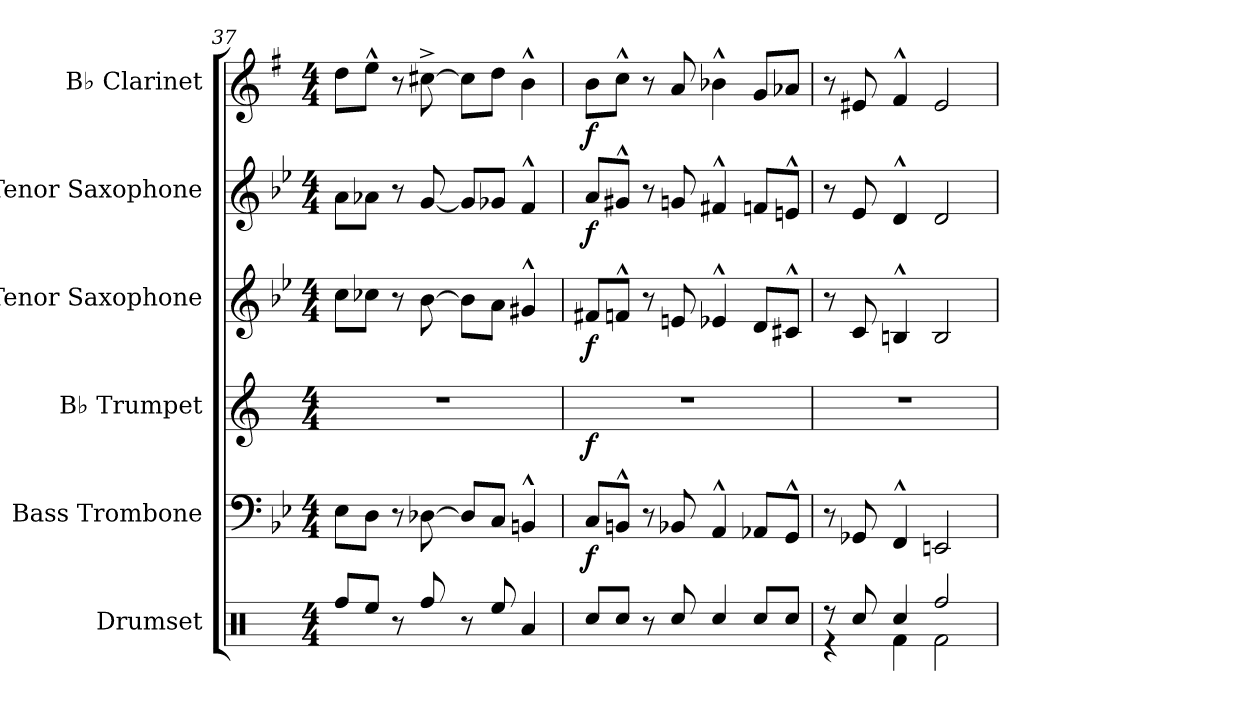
**kern	**kern	**dynam	**kern	**dynam	**kern	**dynam	**kern	**dynam	**kern	**dynam
*part6	*part5	*part5	*part4	*part4	*part3	*part3	*part2	*part2	*part1	*part1
*staff6	*staff5	*staff5	*staff4	*staff4	*staff3	*staff3	*staff2	*staff2	*staff1	*staff1
*I"Drumset	*I"Bass Trombone	*	*I"B♭ Trumpet	*	*I"Tenor Saxophone	*	*I"Tenor Saxophone	*	*I"B♭ Clarinet	*
*I'D. Set	*I'B. Tbn.	*	*I'B♭ Tpt.	*	*I'T. Sax.	*	*I'T. Sax.	*	*I'B♭ Cl.	*
!!LO:PB:g=z
*clefX	*clefF4	*	*clefG2	*	*clefG2	*	*clefG2	*	*clefG2	*
*	*	*	*ITrd1c2	*	*ITrd8c14	*	*ITrd8c14	*	*ITrd5c9	*
*k[]	*k[b-e-]	*	*k[b-e-]	*	*k[b-e-]	*	*k[b-e-]	*	*k[b-e-]	*
*M4/4	*M4/4	*	*M4/4	*	*M4/4	*	*M4/4	*	*M4/4	*
=37	=37	=37	=37	=37	=37	=37	=37	=37	=37	=37
8Rff/L	8E-\L	.	1r	.	8c\L	.	8A\L	.	8f\L	.
8Ree/J	8D\J	.	.	.	8c-X\J	.	8A-X\J	.	8g^^\J	.
8r	8r	.	.	.	8r	.	8r	.	8r	.
8Rff/	[8D-X\	.	.	.	[8B-\	.	[8G/	.	[8en^\	.
8r	8D-/L]	.	.	.	8B-\L]	.	8G/L]	.	8e\L]	.
8Ree/	8C/J	.	.	.	8A\J	.	8G-X/J	.	8f\J	.
4Ra/	4BBn^^/	.	.	.	4G#X^^/	.	4F^^/	.	4d^^\	.
=38	=38	=38	=38	=38	=38	=38	=38	=38	=38	=38
!	!	!LO:DY:b	!	!LO:DY:b	!	!LO:DY:b	!	!LO:DY:b	!	!LO:DY:b
8Rcc/L	8C/L	f	1r	f	8F#X/L	f	8A/L	f	8d\L	f
8Rcc/J	8BBn^^/J	.	.	.	8Fn^^/J	.	8G#X^^/J	.	8e-^^\J	.
8r	8r	.	.	.	8r	.	8r	.	8r	.
8Rcc/	8BB-X/	.	.	.	8En/	.	8Gn/	.	8c/	.
4Rcc/	4AA^^/	.	.	.	4E-X^^/	.	4F#X^^/	.	4d-X^^\	.
8Rcc/L	8AA-X/L	.	.	.	8D/L	.	8Fn/L	.	8B-/L	.
8Rcc/J	8GG^^/J	.	.	.	8C#X^^/J	.	8En^^/J	.	8c-X/J	.
=39	=39	=39	=39	=39	=39	=39	=39	=39	=39	=39
*^	*	*	*	*	*	*	*	*	*	*
8r	4r	8r	.	1r	.	8r	.	8r	.	8r	.
8Rcc/	.	8GG-X/	.	.	.	8C/	.	8E-/	.	8G#X/	.
4Rcc/	4Rf\	4FF^^/	.	.	.	4BBn^^/	.	4D^^/	.	4A^^/	.
2Rff/	2Rf\	2EEn/	.	.	.	2BB/	.	2D/	.	2G#/	.
*v	*v	*	*	*	*	*	*	*	*	*	*
=	=	=	=	=	=	=	=	=	=	=
*-	*-	*-	*-	*-	*-	*-	*-	*-	*-	*-
